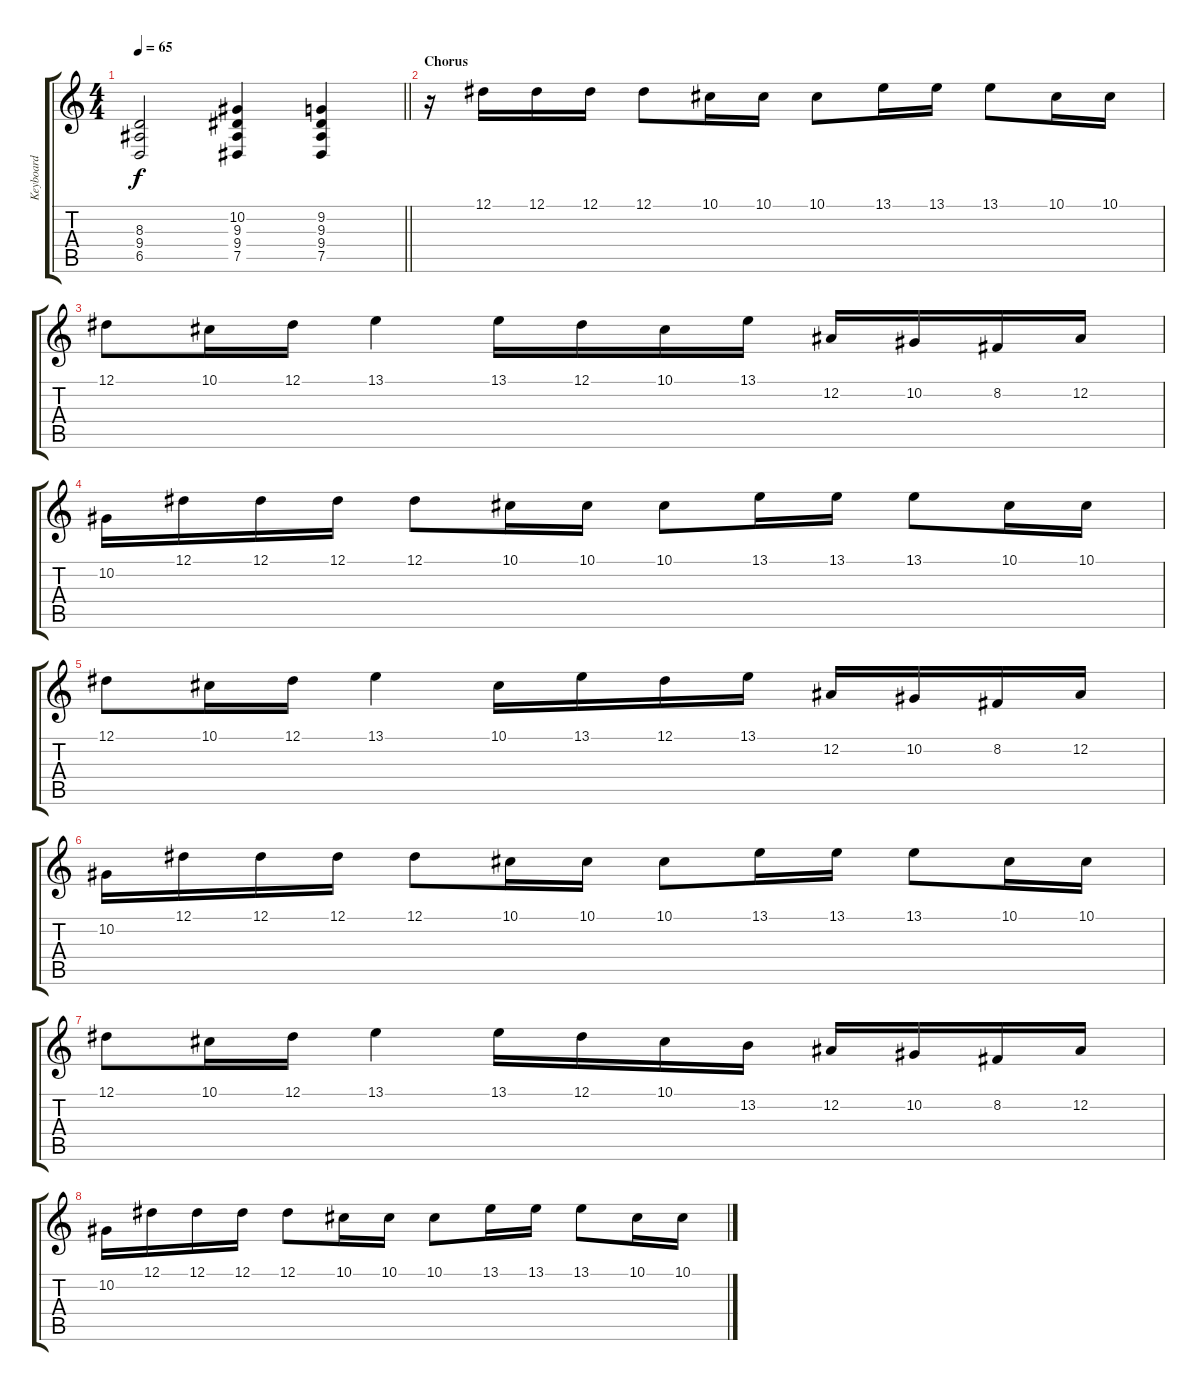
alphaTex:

\track ("Keyboard" "Keyboard") {instrument stringensemble1}
\staff {score tabs}
\tuning (Eb4 Bb3 Gb3 Db3 Ab2 Eb2) {hide}
\ts (4 4)
\tempo 65
\clef g2
\barLineRight lightlight
\ks c
(8.3 9.4 6.5).2{dy f} (10.2 9.3 9.4 7.5).4 (9.2 9.3 9.4 7.5).4 |
\section ("" "Chorus")
r.16{instrument stringensemble1} 12.1.16 12.1.16 12.1.16 12.1.8 10.1.16 10.1.16 10.1.8 13.1.16 13.1.16 13.1.8 10.1.16 10.1.16 |
12.1.8 10.1.16 12.1.16 13.1.4 13.1.16 12.1.16 10.1.16 13.1.16 12.2.16 10.2.16 8.2.16 12.2.16 |
10.2.16 12.1.16 12.1.16 12.1.16 12.1.8 10.1.16 10.1.16 10.1.8 13.1.16 13.1.16 13.1.8 10.1.16 10.1.16 |
12.1.8 10.1.16 12.1.16 13.1.4 10.1.16 13.1.16 12.1.16 13.1.16 12.2.16 10.2.16 8.2.16 12.2.16 |
10.2.16 12.1.16 12.1.16 12.1.16 12.1.8 10.1.16 10.1.16 10.1.8 13.1.16 13.1.16 13.1.8 10.1.16 10.1.16 |
12.1.8 10.1.16 12.1.16 13.1.4 13.1.16 12.1.16 10.1.16 13.2.16 12.2.16 10.2.16 8.2.16 12.2.16 |
10.2.16 12.1.16 12.1.16 12.1.16 12.1.8 10.1.16 10.1.16 10.1.8 13.1.16 13.1.16 13.1.8 10.1.16 10.1.16
